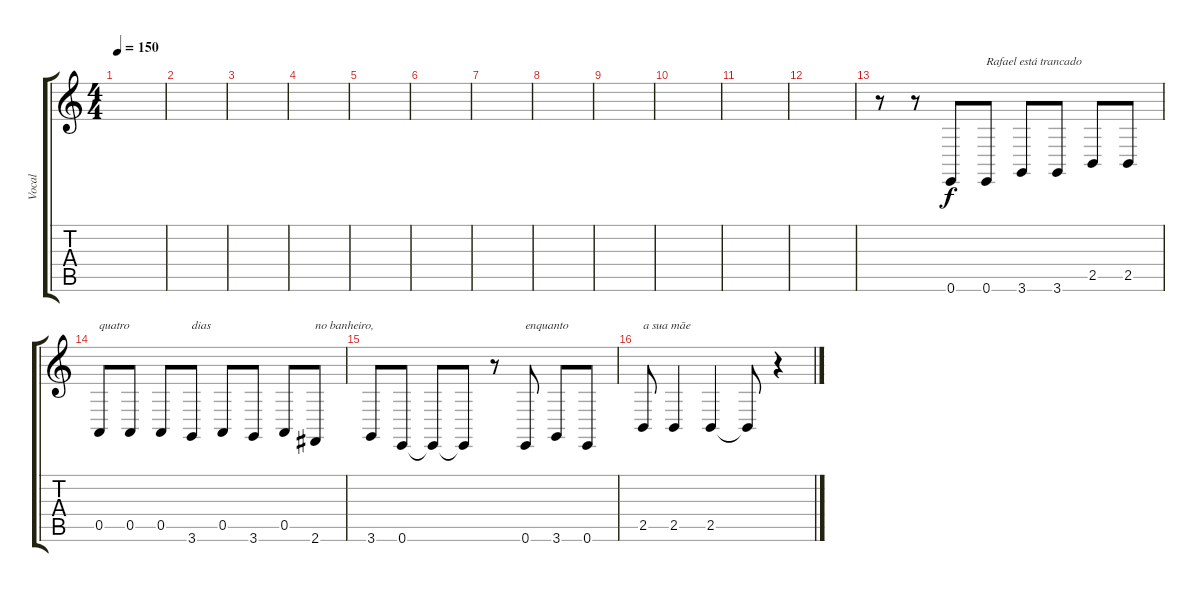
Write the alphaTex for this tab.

\track ("Vocal" "Vocal") {instrument baritonesax}
\staff {score tabs}
\tuning (E4 B3 G3 D3 A2 E2) {hide}
\ts (4 4)
\tempo 150
\clef g2
\ks c
|
|
|
|
|
|
|
|
|
|
|
|
r.8 r.8 0.6.8 0.6.8{txt "Rafael está trancado"} 3.6.8 3.6.8 2.5.8 2.5.8 |
0.5.8{txt "quatro"} 0.5.8 0.5.8 3.6.8{txt "dias"} 0.5.8 3.6.8 0.5.8 2.6.8{txt "no banheiro,"} |
3.6.8 0.6.8 0.6{t}.8 0.6{t}.8 r.8 0.6.8{txt "enquanto"} 3.6.8 0.6.8 |
2.5.8{txt "a sua mãe"} 2.5.4 2.5.4 2.5{t}.8 r.4
